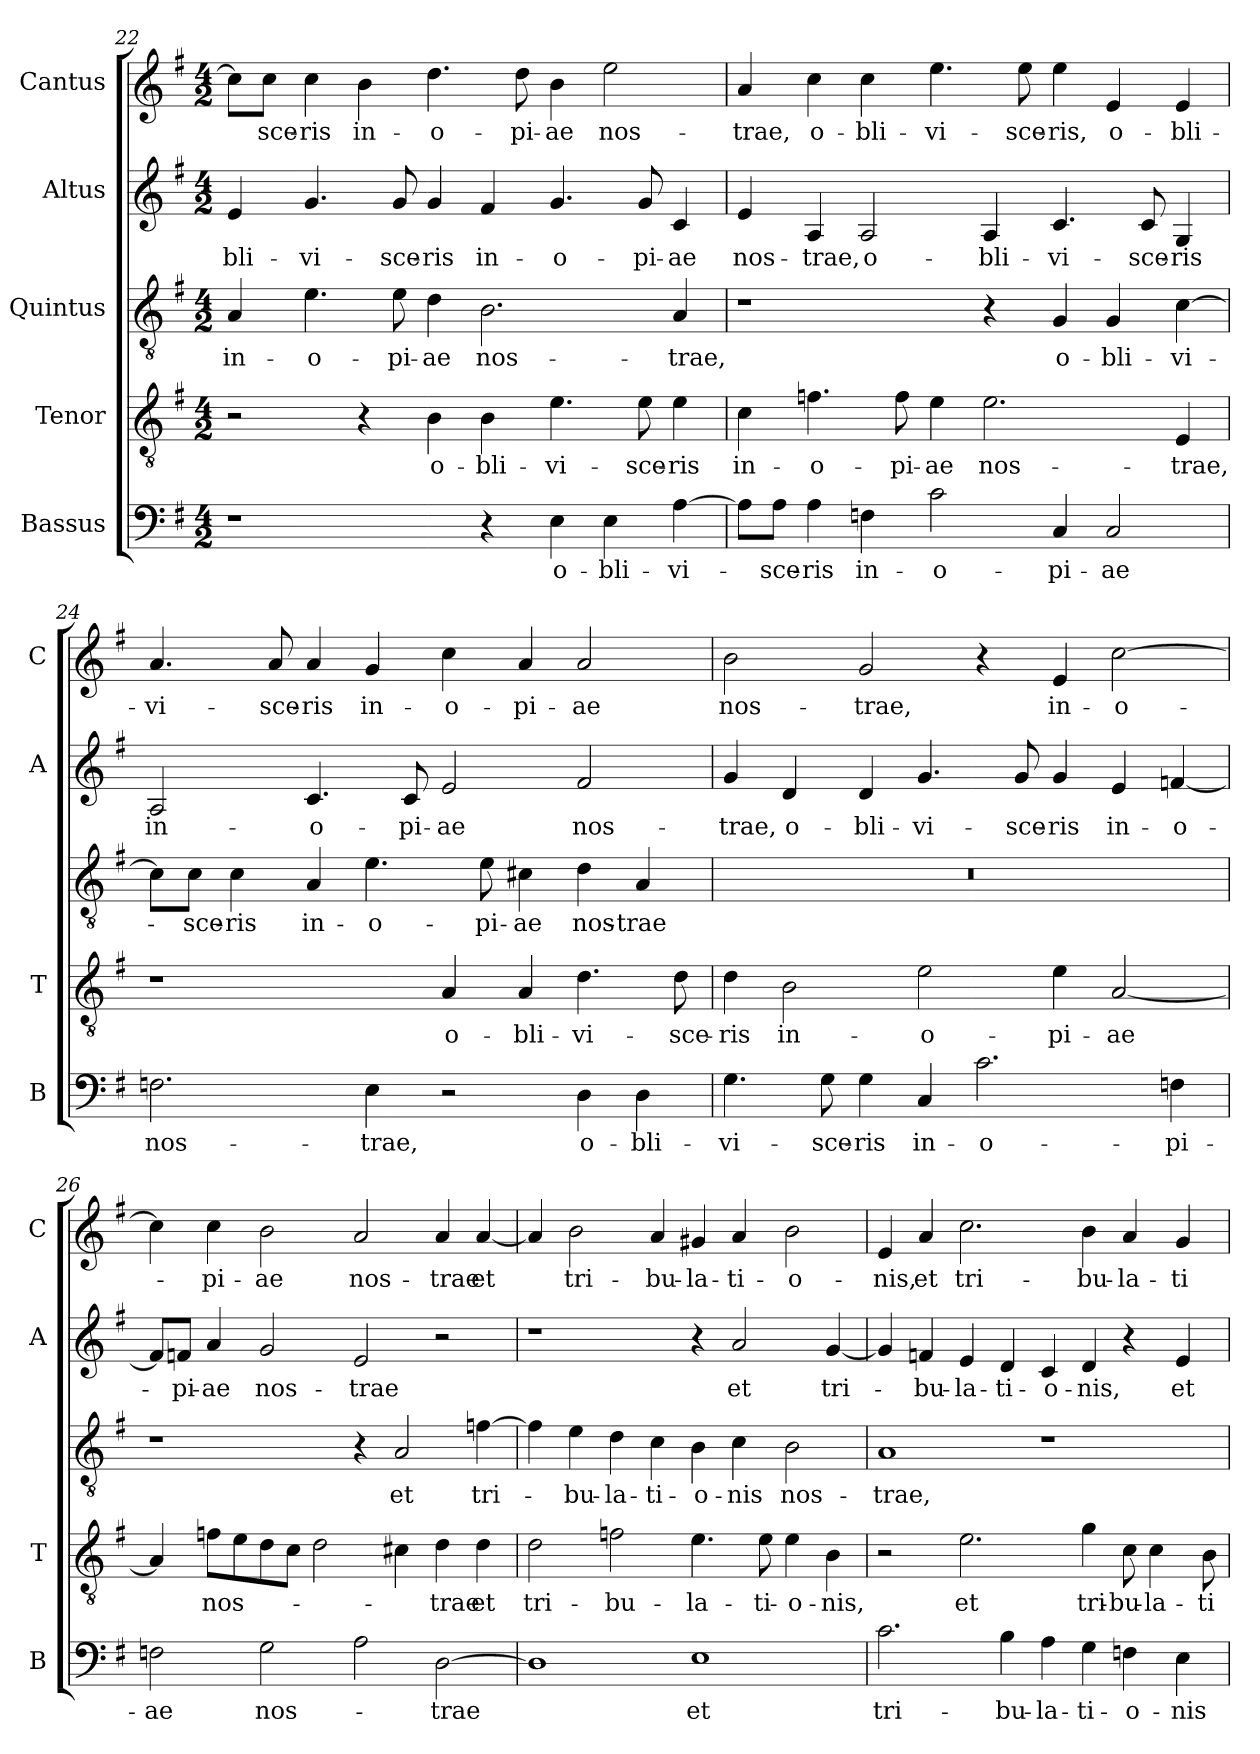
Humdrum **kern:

**kern	**text	**kern	**text	**kern	**text	**kern	**text	**kern	**text
*part5	*part5	*part4	*part4	*part3	*part3	*part2	*part2	*part1	*part1
*staff5	*staff5	*staff4	*staff4	*staff3	*staff3	*staff2	*staff2	*staff1	*staff1
*I"Bassus	*	*I"Tenor	*	*I"Quintus	*	*I"Altus	*	*I"Cantus	*
*I'B	*	*I'T	*	*	*	*I'A	*	*I'C	*
!!LO:LB:g=z
*clefF4	*	*clefGv2	*	*clefGv2	*	*clefG2	*	*clefG2	*
*k[f#]	*	*k[f#]	*	*k[f#]	*	*k[f#]	*	*k[f#]	*
*G:	*	*G:	*	*G:	*	*G:	*	*G:	*
*M4/2	*	*M4/2	*	*M4/2	*	*M4/2	*	*M4/2	*
=22	=22	=22	=22	=22	=22	=22	=22	=22	=22
!	!	!	!	!	!LO:LY:b	!	!LO:LY:b	!	!
1r	.	2r	.	4A/	in-	4e/	-bli-	8cc\L]	.
!	!	!	!	!	!	!	!	!	!LO:LY:b
.	.	.	.	.	.	.	.	8cc\J	-sce-
!	!	!	!	!	!LO:LY:b	!	!LO:LY:b	!	!LO:LY:b
.	.	.	.	4.e\	-o-	4.g/	-vi-	4cc\	-ris
!	!	!	!	!	!	!	!	!	!LO:LY:b
.	.	4r	.	.	.	.	.	4b\	in-
!	!	!	!	!	!LO:LY:b	!	!LO:LY:b	!	!
.	.	.	.	8e\	-pi-	8g/	-sce-	.	.
!	!	!	!LO:LY:b	!	!LO:LY:b	!	!LO:LY:b	!	!LO:LY:b
.	.	4B\	o-	4d\	-ae	4g/	-ris	4.dd\	-o-
!	!	!	!LO:LY:b	!	!LO:LY:b	!	!LO:LY:b	!	!
4r	.	4B\	-bli-	2.B\	nos-	4f#/	in-	.	.
!	!	!	!	!	!	!	!	!	!LO:LY:b
.	.	.	.	.	.	.	.	8dd\	-pi-
!	!LO:LY:b	!	!LO:LY:b	!	!	!	!LO:LY:b	!	!LO:LY:b
4E\	o-	4.e\	-vi-	.	.	4.g/	-o-	4b\	-ae
!	!LO:LY:b	!	!	!	!	!	!	!	!LO:LY:b
4E\	-bli-	.	.	.	.	.	.	2ee\	nos-
!	!	!	!LO:LY:b	!	!	!	!LO:LY:b	!	!
.	.	8e\	-sce-	.	.	8g/	-pi-	.	.
!	!LO:LY:b	!	!LO:LY:b	!	!LO:LY:b	!	!LO:LY:b	!	!
[4A\	-vi-	4e\	-ris	4A/	-trae,	4c/	-ae	.	.
=23	=23	=23	=23	=23	=23	=23	=23	=23	=23
!	!	!	!LO:LY:b	!	!	!	!LO:LY:b	!	!LO:LY:b
8A\L]	.	4c\	in-	1r	.	4e/	nos-	4a/	-trae,
!	!LO:LY:b	!	!	!	!	!	!	!	!
8A\J	-sce-	.	.	.	.	.	.	.	.
!	!LO:LY:b	!	!LO:LY:b	!	!	!	!LO:LY:b	!	!LO:LY:b
4A\	-ris	4.fn\	-o-	.	.	4A/	-trae,	4cc\	o-
!	!LO:LY:b	!	!	!	!	!	!LO:LY:b	!	!LO:LY:b
4Fn\	in-	.	.	.	.	2A/	o-	4cc\	-bli-
!	!	!	!LO:LY:b	!	!	!	!	!	!
.	.	8f\	-pi-	.	.	.	.	.	.
!	!LO:LY:b	!	!LO:LY:b	!	!	!	!	!	!LO:LY:b
2c\	-o-	4e\	-ae	.	.	.	.	4.ee\	-vi-
!	!	!	!LO:LY:b	!	!	!	!LO:LY:b	!	!
.	.	2.e\	nos-	4r	.	4A/	-bli-	.	.
!	!	!	!	!	!	!	!	!	!LO:LY:b
.	.	.	.	.	.	.	.	8ee\	-sce-
!	!LO:LY:b	!	!	!	!LO:LY:b	!	!LO:LY:b	!	!LO:LY:b
4C/	-pi-	.	.	4G/	o-	4.c/	-vi-	4ee\	-ris,
!	!LO:LY:b	!	!	!	!LO:LY:b	!	!	!	!LO:LY:b
2C/	-ae	.	.	4G/	-bli-	.	.	4e/	o-
!	!	!	!	!	!	!	!LO:LY:b	!	!
.	.	.	.	.	.	8c/	-sce-	.	.
!	!	!	!LO:LY:b	!	!LO:LY:b	!	!LO:LY:b	!	!LO:LY:b
.	.	4E/	-trae,	[4c\	-vi-	4G/	-ris	4e/	-bli-
=24	=24	=24	=24	=24	=24	=24	=24	=24	=24
!	!LO:LY:b	!	!	!	!	!	!LO:LY:b	!	!LO:LY:b
2.Fn\	nos-	1r	.	8c\L]	.	2A/	in-	4.a/	-vi-
!	!	!	!	!	!LO:LY:b	!	!	!	!
.	.	.	.	8c\J	-sce-	.	.	.	.
!	!	!	!	!	!LO:LY:b	!	!	!	!
.	.	.	.	4c\	-ris	.	.	.	.
!	!	!	!	!	!	!	!	!	!LO:LY:b
.	.	.	.	.	.	.	.	8a/	-sce-
!	!	!	!	!	!LO:LY:b	!	!LO:LY:b	!	!LO:LY:b
.	.	.	.	4A/	in-	4.c/	-o-	4a/	-ris
!	!LO:LY:b	!	!	!	!LO:LY:b	!	!	!	!LO:LY:b
4E\	-trae,	.	.	4.e\	-o-	.	.	4g/	in-
!	!	!	!	!	!	!	!LO:LY:b	!	!
.	.	.	.	.	.	8c/	-pi-	.	.
!	!	!	!LO:LY:b	!	!	!	!LO:LY:b	!	!LO:LY:b
2r	.	4A/	o-	.	.	2e/	-ae	4cc\	-o-
!	!	!	!	!	!LO:LY:b	!	!	!	!
.	.	.	.	8e\	-pi-	.	.	.	.
!	!	!	!LO:LY:b	!	!LO:LY:b	!	!	!	!LO:LY:b
.	.	4A/	-bli-	4c#X\	-ae	.	.	4a/	-pi-
!	!LO:LY:b	!	!LO:LY:b	!	!LO:LY:b	!	!LO:LY:b	!	!LO:LY:b
4D\	o-	4.d\	-vi-	4d\	nos-	2f#/	nos-	2a/	-ae
!	!LO:LY:b	!	!	!	!LO:LY:b	!	!	!	!
4D\	-bli-	.	.	4A/	-trae	.	.	.	.
!	!	!	!LO:LY:b	!	!	!	!	!	!
.	.	8d\	-sce-	.	.	.	.	.	.
!!LO:PB:g=z
=25	=25	=25	=25	=25	=25	=25	=25	=25	=25
!	!LO:LY:b	!	!LO:LY:b	!	!	!	!LO:LY:b	!	!LO:LY:b
4.G\	-vi-	4d\	-ris	0r	.	4g/	-trae,	2b\	nos-
!	!	!	!LO:LY:b	!	!	!	!LO:LY:b	!	!
.	.	2B\	in-	.	.	4d/	o-	.	.
!	!LO:LY:b	!	!	!	!	!	!	!	!
8G\	-sce-	.	.	.	.	.	.	.	.
!	!LO:LY:b	!	!	!	!	!	!LO:LY:b	!	!LO:LY:b
4G\	-ris	.	.	.	.	4d/	-bli-	2g/	-trae,
!	!LO:LY:b	!	!LO:LY:b	!	!	!	!LO:LY:b	!	!
4C/	in-	2e\	-o-	.	.	4.g/	-vi-	.	.
!	!LO:LY:b	!	!	!	!	!	!	!	!
2.c\	-o-	.	.	.	.	.	.	4r	.
!	!	!	!	!	!	!	!LO:LY:b	!	!
.	.	.	.	.	.	8g/	-sce-	.	.
!	!	!	!LO:LY:b	!	!	!	!LO:LY:b	!	!LO:LY:b
.	.	4e\	-pi-	.	.	4g/	-ris	4e/	in-
!	!	!	!LO:LY:b	!	!	!	!LO:LY:b	!	!LO:LY:b
.	.	[2A/	-ae	.	.	4e/	in-	[2cc\	-o-
!	!LO:LY:b	!	!	!	!	!	!LO:LY:b	!	!
4Fn\	-pi-	.	.	.	.	[4fn/	-o-	.	.
=26	=26	=26	=26	=26	=26	=26	=26	=26	=26
!	!LO:LY:b	!	!	!	!	!	!	!	!
2Fn\	-ae	4A/]	.	1r	.	8f/L]	.	4cc\]	.
!	!	!	!	!	!	!	!LO:LY:b	!	!
.	.	.	.	.	.	8fn/J	-pi-	.	.
!	!	!	!LO:LY:b	!	!	!	!LO:LY:b	!	!LO:LY:b
.	.	8fn\L	nos-	.	.	4a/	-ae	4cc\	-pi-
.	.	8e\	.	.	.	.	.	.	.
!	!LO:LY:b	!	!	!	!	!	!LO:LY:b	!	!LO:LY:b
2G\	nos-	8d\	.	.	.	2g/	nos-	2b\	-ae
.	.	8c\J	.	.	.	.	.	.	.
.	.	2d\	.	.	.	.	.	.	.
!	!	!	!	!	!	!	!LO:LY:b	!	!LO:LY:b
2A\	.	.	.	4r	.	2e/	-trae	2a/	nos-
!	!	!	!	!	!LO:LY:b	!	!	!	!
.	.	4c#X\	.	2A/	et	.	.	.	.
!	!LO:LY:b	!	!LO:LY:b	!	!	!	!	!	!LO:LY:b
[2D\	-trae	4d\	-trae	.	.	2r	.	4a/	-trae
!	!	!	!LO:LY:b	!	!LO:LY:b	!	!	!	!LO:LY:b
.	.	4d\	et	[4fn\	tri-	.	.	[4a/	et
=27	=27	=27	=27	=27	=27	=27	=27	=27	=27
!	!	!	!LO:LY:b	!	!	!	!	!	!
1D]	.	2d\	tri-	4f\]	.	1r	.	4a/]	.
!	!	!	!	!	!LO:LY:b	!	!	!	!LO:LY:b
.	.	.	.	4e\	-bu-	.	.	2b\	tri-
!	!	!	!LO:LY:b	!	!LO:LY:b	!	!	!	!
.	.	2fn\	-bu-	4d\	-la-	.	.	.	.
!	!	!	!	!	!LO:LY:b	!	!	!	!LO:LY:b
.	.	.	.	4c\	-ti-	.	.	4a/	-bu-
!	!LO:LY:b	!	!LO:LY:b	!	!LO:LY:b	!	!	!	!LO:LY:b
1E	et	4.e\	-la-	4B\	-o-	4r	.	4g#X/	-la-
!	!	!	!	!	!LO:LY:b	!	!LO:LY:b	!	!LO:LY:b
.	.	.	.	4c\	-nis	2a/	et	4a/	-ti-
!	!	!	!LO:LY:b	!	!	!	!	!	!
.	.	8e\	-ti-	.	.	.	.	.	.
!	!	!	!LO:LY:b	!	!LO:LY:b	!	!	!	!LO:LY:b
.	.	4e\	-o-	2B\	nos-	.	.	2b\	-o-
!	!	!	!LO:LY:b	!	!	!	!LO:LY:b	!	!
.	.	4B\	-nis,	.	.	[4g/	tri-	.	.
!!LO:LB:g=z
=28	=28	=28	=28	=28	=28	=28	=28	=28	=28
!	!LO:LY:b	!	!	!	!LO:LY:b	!	!	!	!LO:LY:b
2.c\	tri-	2r	.	1A	-trae,	4g/]	.	4e/	-nis,
!	!	!	!	!	!	!	!LO:LY:b	!	!LO:LY:b
.	.	.	.	.	.	4fn/	-bu-	4a/	et
!	!	!	!LO:LY:b	!	!	!	!LO:LY:b	!	!LO:LY:b
.	.	2.e\	et	.	.	4e/	-la-	2.cc\	tri-
!	!LO:LY:b	!	!	!	!	!	!LO:LY:b	!	!
4B\	-bu-	.	.	.	.	4d/	-ti-	.	.
!	!LO:LY:b	!	!	!	!	!	!LO:LY:b	!	!
4A\	-la-	.	.	1r	.	4c/	-o-	.	.
!	!LO:LY:b	!	!LO:LY:b	!	!	!	!LO:LY:b	!	!LO:LY:b
4G\	-ti-	4g\	tri-	.	.	4d/	-nis,	4b\	-bu-
!	!LO:LY:b	!	!LO:LY:b	!	!	!	!	!	!LO:LY:b
4Fn\	-o-	8c\	-bu-	.	.	4r	.	4a/	-la-
!	!	!	!LO:LY:b	!	!	!	!	!	!
.	.	4c\	-la-	.	.	.	.	.	.
!	!LO:LY:b	!	!	!	!	!	!LO:LY:b	!	!LO:LY:b
4E\	-nis	.	.	.	.	4e/	et	4g/	-ti-
!	!	!	!LO:LY:b	!	!	!	!	!	!
.	.	8B\	-ti-	.	.	.	.	.	.
=	=	=	=	=	=	=	=	=	=
*-	*-	*-	*-	*-	*-	*-	*-	*-	*-
